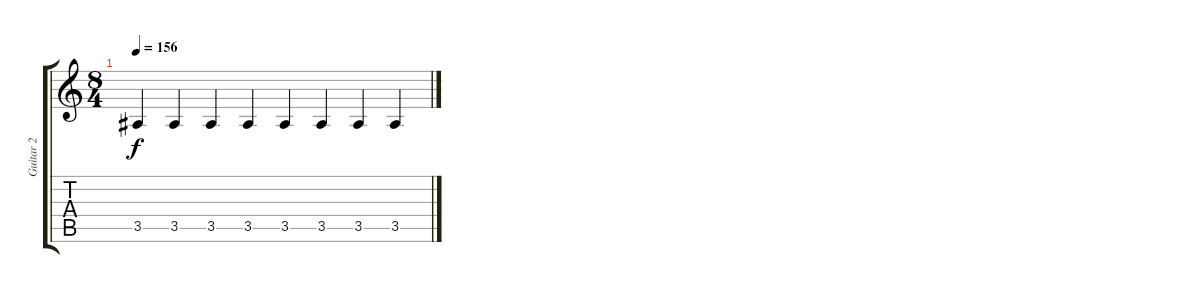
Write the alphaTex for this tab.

\track ("Guitar 2" "Guitar 2") {instrument overdrivenguitar}
\staff {score tabs}
\tuning (D4 A3 F3 C3 G2 C2) {hide}
\ts (8 4)
\tempo 156
\clef g2
\ks c
3.5.4{dy f} 3.5.4 3.5.4 3.5.4 3.5.4 3.5.4 3.5.4 3.5.4
